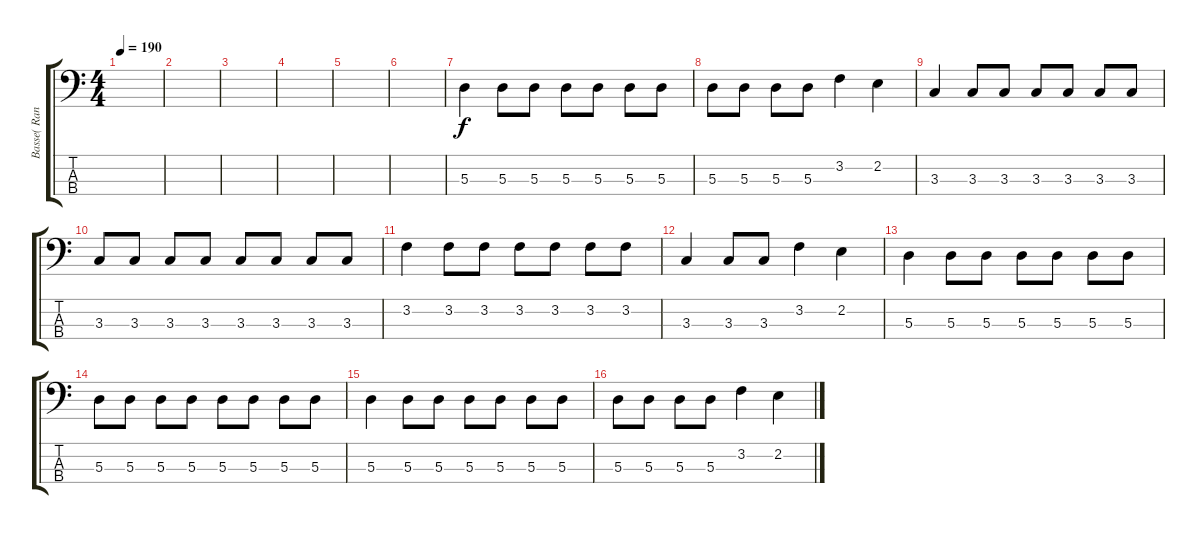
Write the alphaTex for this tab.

\track ("Basse( Randy Bradbury )" "Basse( Ran") {instrument electricbasspick}
\staff {score tabs}
\tuning (G2 D2 A1 E1) {hide}
\ts (4 4)
\tempo 190
\clef f4
\ks c
|
|
|
|
|
|
5.3.4 5.3.8 5.3.8 5.3.8 5.3.8 5.3.8 5.3.8 |
5.3.8 5.3.8 5.3.8 5.3.8 3.2.4 2.2.4 |
3.3.4 3.3.8 3.3.8 3.3.8 3.3.8 3.3.8 3.3.8 |
3.3.8 3.3.8 3.3.8 3.3.8 3.3.8 3.3.8 3.3.8 3.3.8 |
3.2.4 3.2.8 3.2.8 3.2.8 3.2.8 3.2.8 3.2.8 |
3.3.4 3.3.8 3.3.8 3.2.4 2.2.4 |
5.3.4 5.3.8 5.3.8 5.3.8 5.3.8 5.3.8 5.3.8 |
5.3.8 5.3.8 5.3.8 5.3.8 5.3.8 5.3.8 5.3.8 5.3.8 |
5.3.4 5.3.8 5.3.8 5.3.8 5.3.8 5.3.8 5.3.8 |
5.3.8 5.3.8 5.3.8 5.3.8 3.2.4 2.2.4
